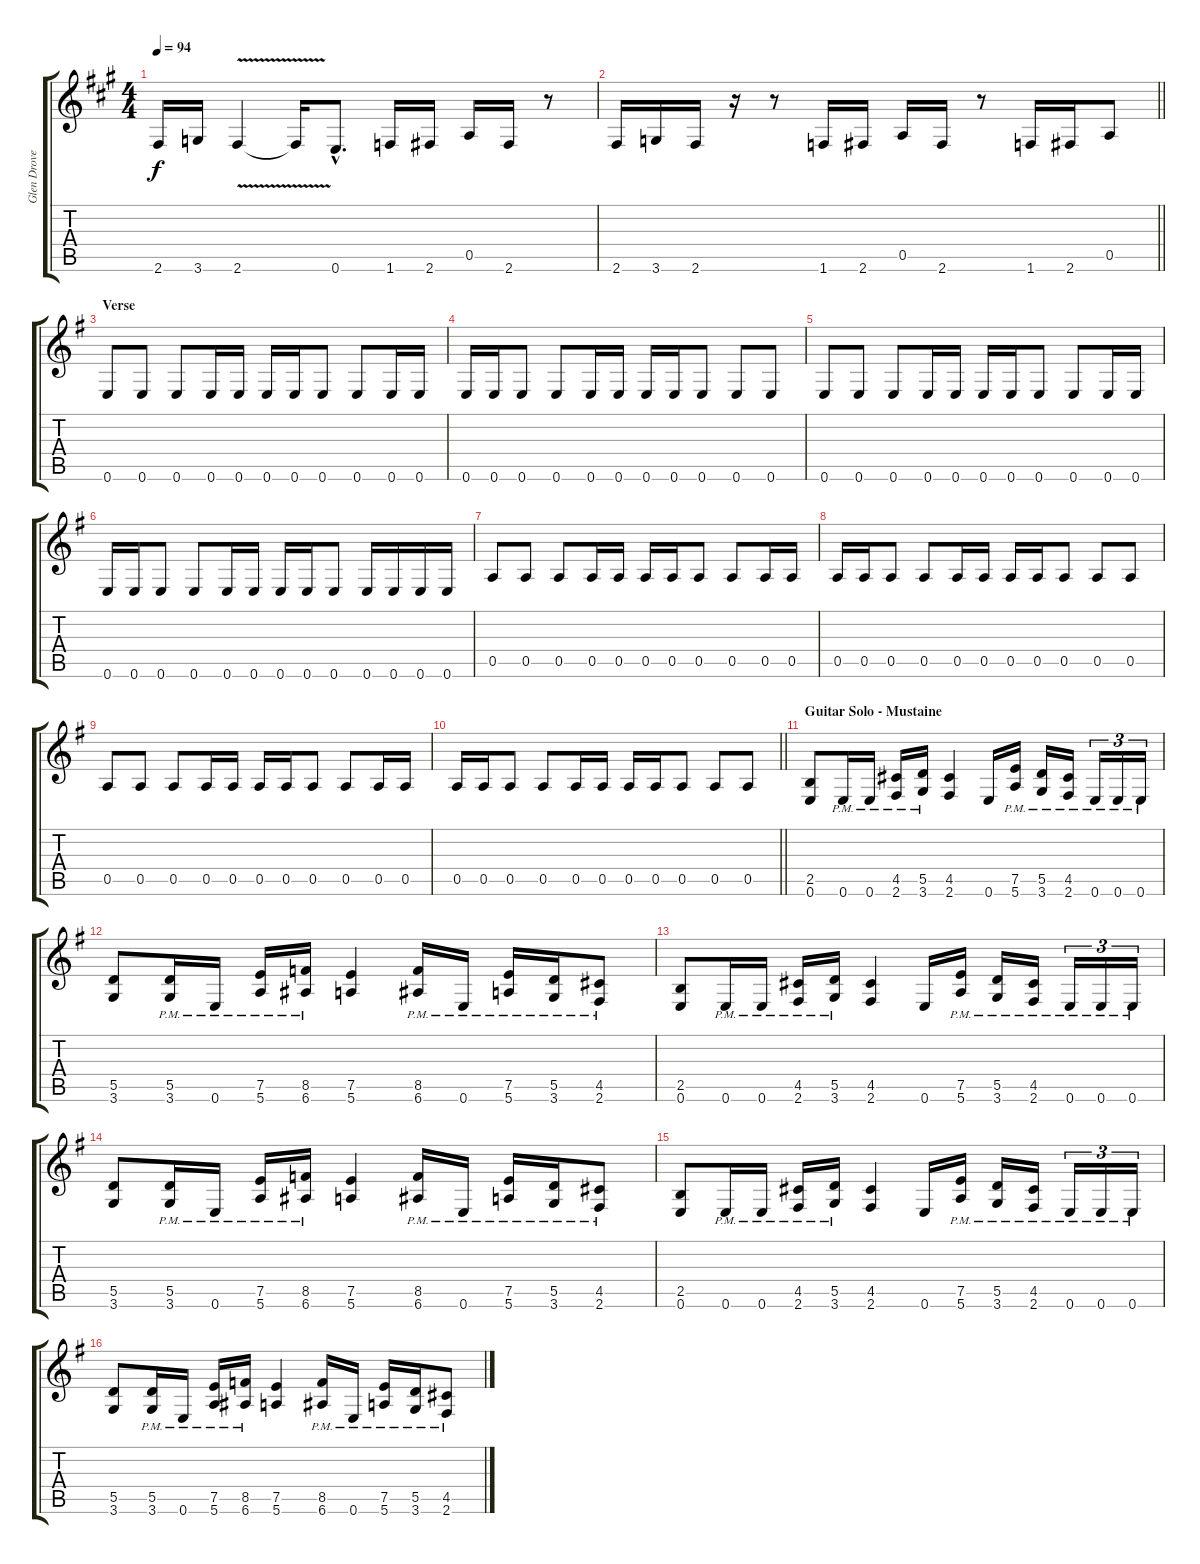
\track ("Glen Drover" "Glen Drove") {instrument overdrivenguitar}
\staff {score tabs}
\tuning (E4 B3 G3 D3 A2 E2) {hide}
\ts (4 4)
\tempo 94
\clef g2
\ks a
2.6.16{dy f} 3.6.16 2.6{v}.4 2.6{t}.16 0.6{hac}.8{d} 1.6.16 2.6.16 0.5.16 2.6.16 r.8 |
\barLineRight lightlight
2.6.16 3.6.16 2.6.16 r.16 r.8 1.6.16 2.6.16 0.5.16 2.6.16 r.8 1.6.16 2.6.16 0.5.8 |
\section ("" "Verse")
\ks g
0.6.8 0.6.8 0.6.8 0.6.16 0.6.16 0.6.16 0.6.16 0.6.8 0.6.8 0.6.16 0.6.16 |
0.6.16 0.6.16 0.6.8 0.6.8 0.6.16 0.6.16 0.6.16 0.6.16 0.6.8 0.6.8 0.6.8 |
0.6.8 0.6.8 0.6.8 0.6.16 0.6.16 0.6.16 0.6.16 0.6.8 0.6.8 0.6.16 0.6.16 |
0.6.16 0.6.16 0.6.8 0.6.8 0.6.16 0.6.16 0.6.16 0.6.16 0.6.8 0.6.16 0.6.16 0.6.16 0.6.16 |
0.5.8 0.5.8 0.5.8 0.5.16 0.5.16 0.5.16 0.5.16 0.5.8 0.5.8 0.5.16 0.5.16 |
0.5.16 0.5.16 0.5.8 0.5.8 0.5.16 0.5.16 0.5.16 0.5.16 0.5.8 0.5.8 0.5.8 |
0.5.8 0.5.8 0.5.8 0.5.16 0.5.16 0.5.16 0.5.16 0.5.8 0.5.8 0.5.16 0.5.16 |
\barLineRight lightlight
0.5.16 0.5.16 0.5.8 0.5.8 0.5.16 0.5.16 0.5.16 0.5.16 0.5.8 0.5.8 0.5.8 |
\section ("" "Guitar Solo - Mustaine")
(2.5 0.6).8 0.6{pm}.16 0.6{pm}.16 (4.5{pm} 2.6{pm}).16 (5.5{pm} 3.6{pm}).16 (4.5 2.6).4 0.6.16 (7.5{pm} 5.6{pm}).16 (5.5{pm} 3.6{pm}).16 (4.5{pm} 2.6{pm}).16 0.6{pm}.16{tu (3 2)} 0.6{pm}.16{tu (3 2)} 0.6{pm}.16{tu (3 2)} |
(5.5 3.6).8 (5.5{pm} 3.6{pm}).16 0.6{pm}.16 (7.5{pm} 5.6{pm}).16 (8.5{pm} 6.6{pm}).16 (7.5 5.6).4 (8.5{pm} 6.6{pm}).16 0.6{pm}.16 (7.5{pm} 5.6{pm}).16 (5.5{pm} 3.6{pm}).16 (4.5{pm} 2.6{pm}).8 |
(2.5 0.6).8 0.6{pm}.16 0.6{pm}.16 (4.5{pm} 2.6{pm}).16 (5.5{pm} 3.6{pm}).16 (4.5 2.6).4 0.6.16 (7.5{pm} 5.6{pm}).16 (5.5{pm} 3.6{pm}).16 (4.5{pm} 2.6{pm}).16 0.6{pm}.16{tu (3 2)} 0.6{pm}.16{tu (3 2)} 0.6{pm}.16{tu (3 2)} |
(5.5 3.6).8 (5.5{pm} 3.6{pm}).16 0.6{pm}.16 (7.5{pm} 5.6{pm}).16 (8.5{pm} 6.6{pm}).16 (7.5 5.6).4 (8.5{pm} 6.6{pm}).16 0.6{pm}.16 (7.5{pm} 5.6{pm}).16 (5.5{pm} 3.6{pm}).16 (4.5{pm} 2.6{pm}).8 |
(2.5 0.6).8 0.6{pm}.16 0.6{pm}.16 (4.5{pm} 2.6{pm}).16 (5.5{pm} 3.6{pm}).16 (4.5 2.6).4 0.6.16 (7.5{pm} 5.6{pm}).16 (5.5{pm} 3.6{pm}).16 (4.5{pm} 2.6{pm}).16 0.6{pm}.16{tu (3 2)} 0.6{pm}.16{tu (3 2)} 0.6{pm}.16{tu (3 2)} |
(5.5 3.6).8 (5.5{pm} 3.6{pm}).16 0.6{pm}.16 (7.5{pm} 5.6{pm}).16 (8.5{pm} 6.6{pm}).16 (7.5 5.6).4 (8.5{pm} 6.6{pm}).16 0.6{pm}.16 (7.5{pm} 5.6{pm}).16 (5.5{pm} 3.6{pm}).16 (4.5{pm} 2.6{pm}).8
